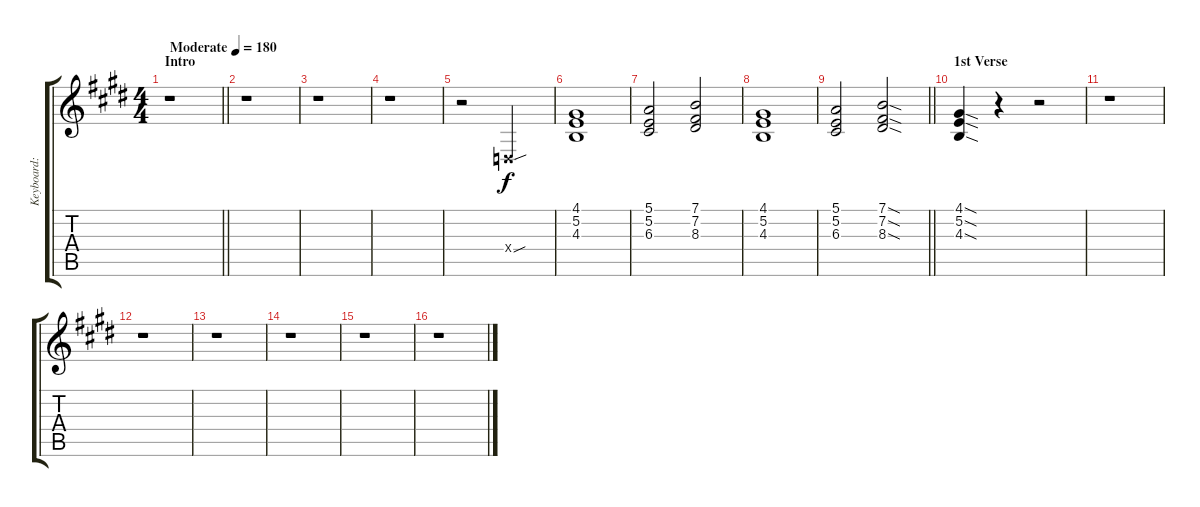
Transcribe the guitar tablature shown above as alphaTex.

\track ("Keyboard: Tsugumi Kotobuki" "Keyboard: ") {instrument lead1square}
\staff {score tabs}
\tuning (E4 B3 G3 D3 A2 E2) {hide}
\ts (4 4)
\section ("" "Intro")
\tempo (180 "Moderate")
\clef g2
\barLineRight lightlight
\ks e
r.1{dy f instrument lead1square} |
r.1 |
r.1 |
r.1 |
r.2 0.4{sou x}.2 |
(4.1 5.2 4.3).1 |
(5.1 5.2 6.3).2 (7.1 7.2 8.3).2 |
(4.1 5.2 4.3).1 |
\barLineRight lightlight
(5.1 5.2 6.3).2 (7.1{sod} 7.2{sod} 8.3{sod}).2 |
\section ("" "1st Verse")
(4.1{sod} 5.2{sod} 4.3{sod}).4 r.4 r.2 |
r.1 |
r.1 |
r.1 |
r.1 |
r.1 |
r.1
